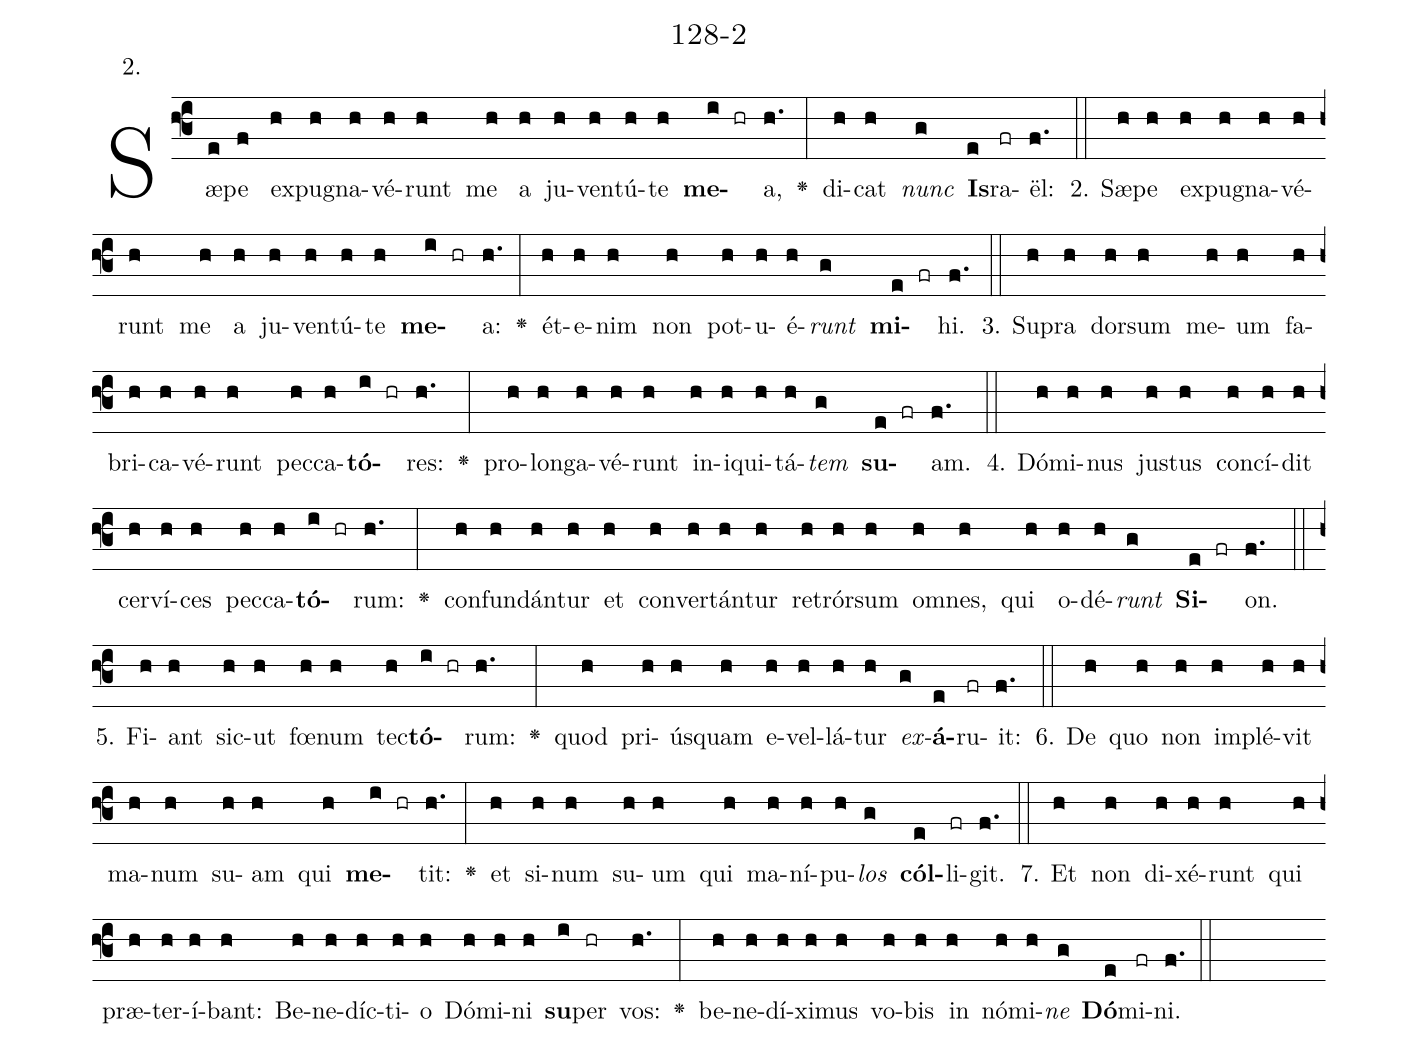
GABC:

name: 128-2;
annotation: 2.;
%%
(f3)Sæ(e)pe(f) ex(h)pu(h)gna(h)vé(h)runt(h) me(h) a(h) ju(h)ven(h)tú(h)te(h) <b>me</b>(i hr)a,(h.) <v>\greheightstar</v>(:) di(h)cat(h) <i>nunc</i>(g) <b>Is</b>(e)ra(fr)ël:(f.) (::)
2. Sæ(h)pe(h) ex(h)pu(h)gna(h)vé(h)runt(h) me(h) a(h) ju(h)ven(h)tú(h)te(h) <b>me</b>(i hr)a:(h.) <v>\greheightstar</v>(:) ét(h)e(h)nim(h) non(h) pot(h)u(h)é(h)<i>runt</i>(g) <b>mi</b>(e fr)hi.(f.) (::)
3. Su(h)pra(h) dor(h)sum(h) me(h)um(h) fa(h)bri(h)ca(h)vé(h)runt(h) pec(h)ca(h)<b>tó</b>(i hr)res:(h.) <v>\greheightstar</v>(:) pro(h)lon(h)ga(h)vé(h)runt(h) in(h)i(h)qui(h)tá(h)<i>tem</i>(g) <b>su</b>(e fr)am.(f.) (::)
4. Dó(h)mi(h)nus(h) jus(h)tus(h) con(h)cí(h)dit(h) cer(h)ví(h)ces(h) pec(h)ca(h)<b>tó</b>(i hr)rum:(h.) <v>\greheightstar</v>(:) con(h)fun(h)dán(h)tur(h) et(h) con(h)ver(h)tán(h)tur(h) re(h)trór(h)sum(h) om(h)nes,(h) qui(h) o(h)dé(h)<i>runt</i>(g) <b>Si</b>(e fr)on.(f.) (::)
5. Fi(h)ant(h) sic(h)ut(h) fœ(h)num(h) tec(h)<b>tó</b>(i hr)rum:(h.) <v>\greheightstar</v>(:) quod(h) pri(h)ús(h)quam(h) e(h)vel(h)lá(h)tur(h) <i>ex</i>(g)<b>á</b>(e)ru(fr)it:(f.) (::)
6. De(h) quo(h) non(h) im(h)plé(h)vit(h) ma(h)num(h) su(h)am(h) qui(h) <b>me</b>(i hr)tit:(h.) <v>\greheightstar</v>(:) et(h) si(h)num(h) su(h)um(h) qui(h) ma(h)ní(h)pu(h)<i>los</i>(g) <b>cól</b>(e)li(fr)git.(f.) (::)
7. Et(h) non(h) di(h)xé(h)runt(h) qui(h) præ(h)ter(h)í(h)bant:(h) Be(h)ne(h)díc(h)ti(h)o(h) Dó(h)mi(h)ni(h) <b>su</b>(i)per(hr) vos:(h.) <v>\greheightstar</v>(:) be(h)ne(h)dí(h)xi(h)mus(h) vo(h)bis(h) in(h) nó(h)mi(h)<i>ne</i>(g) <b>Dó</b>(e)mi(fr)ni.(f.) (::)
